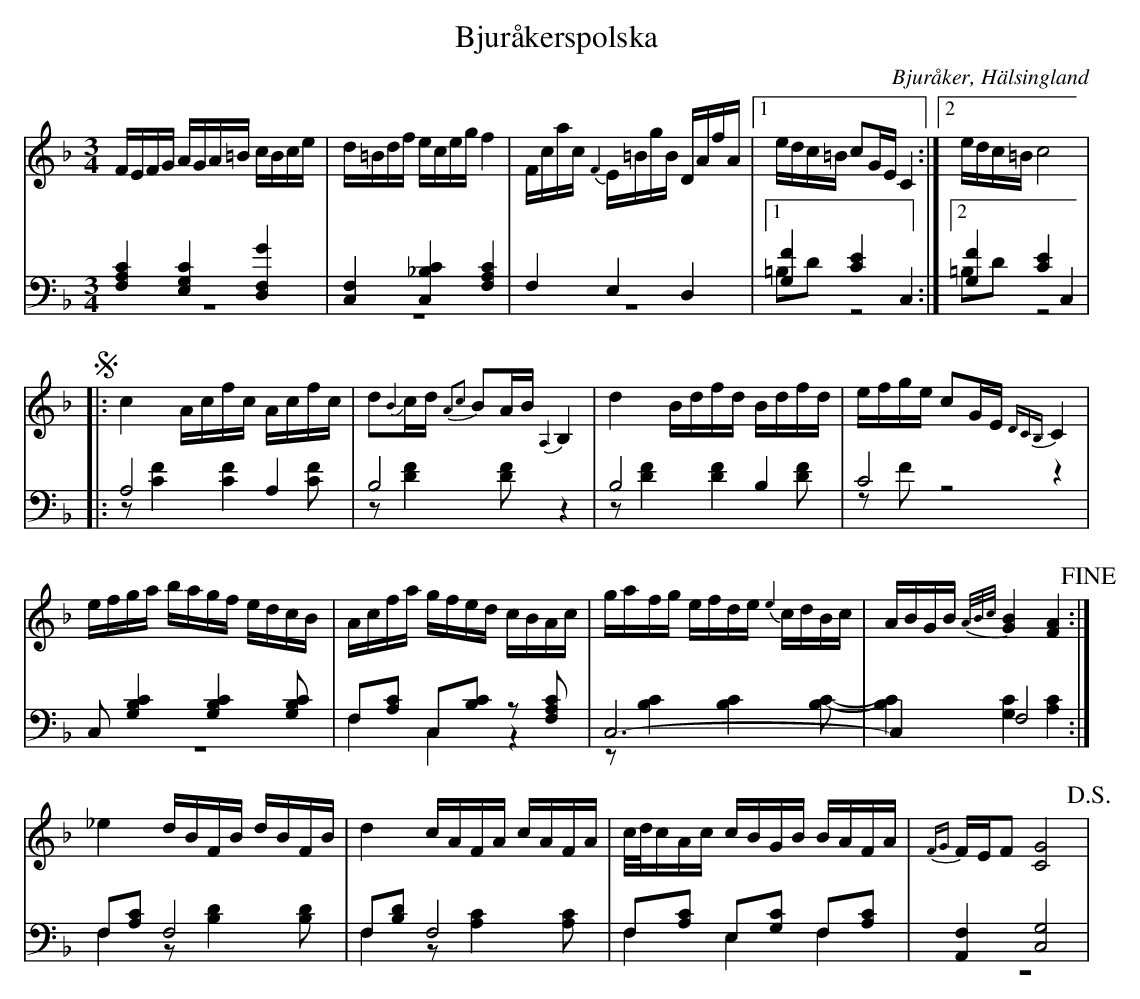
X:1
T: Bjuråkerspolska
O: Bjuråker, Hälsingland
M: 3/4
L: 1/16
K: F
V:1
V:2
V:3 merge
V:1
FEFG AGA=B cBce|d=Bdf eceg f4|Fcac {F2}E=BgB DAfA|1 edc=B c2GE C4:|2 edc=B c8 |
!segno! |:c4 Acfc Acfc|d2{B2}cd {A2c2}B2AB {A,2}B,4|d4 Bdfd Bdfd|efge c2GE {DCB,}C4|
efga bagf edcB|Acfa gfed cBAc|gafg efde {e2}cdBc|ABGB {A/B/c/}[G4B4] [F4A4] !fine!:|
_e4 dBFB dBFB|d4 cAFA cAFA|c/d/cAc cBGB BAFA|{FG}FEF2 [C8G8] !D.S.!|
V:2 clef=bass
[F,4A,4C4] [E,4G,4C4] [D,4F,4G4]|[C,4F,4] [C,4_B,4C4] [F,4A,4C4]|F,4 E,4 D,4|1 [G,4F4] [C4E4] C,4:|2 [G,4F4] [C4E4] C,4 |
|:A,8 A,4|B,8 z4|B,8  B,4|C8 z4|
C,2 [G,4B,4C4] [G,4B,4C4] [G,2B,2C2]|F,2[A,2C2] C,2[B,2C2] z2 [F,2A,2C2]|C,12-|C,4 F,8:|
F,2[A,2C2] F,8|F,2[B,2D2] F,8|F,2[A,2C2] E,2[G,2C2] F,2[A,2C2]|[A,,4F,4] [C,8G,8] |
V:3 clef=bass
z12|z12|z12|1 =B,2D2 z8:|2 =B,2D2 z8|
|:z2 [C4F4] [C4F4] [C2F2]|z2 [D4F4] [D2F2] z4|z2 [D4F4] [D4F4] [D2F2]|z2 F2 z8|
z12|F,4 C,4 z4|z2 [B,4C4] [B,4C4] [B,2C2]-|[B,4C4] [G,4C4] [A,4C4]:|
F,4 z2 [B,4D4] [B,2D2]|F,4 z2 [A,4C4] [A,2C2]|F,4 E,4 F,4|z12|
